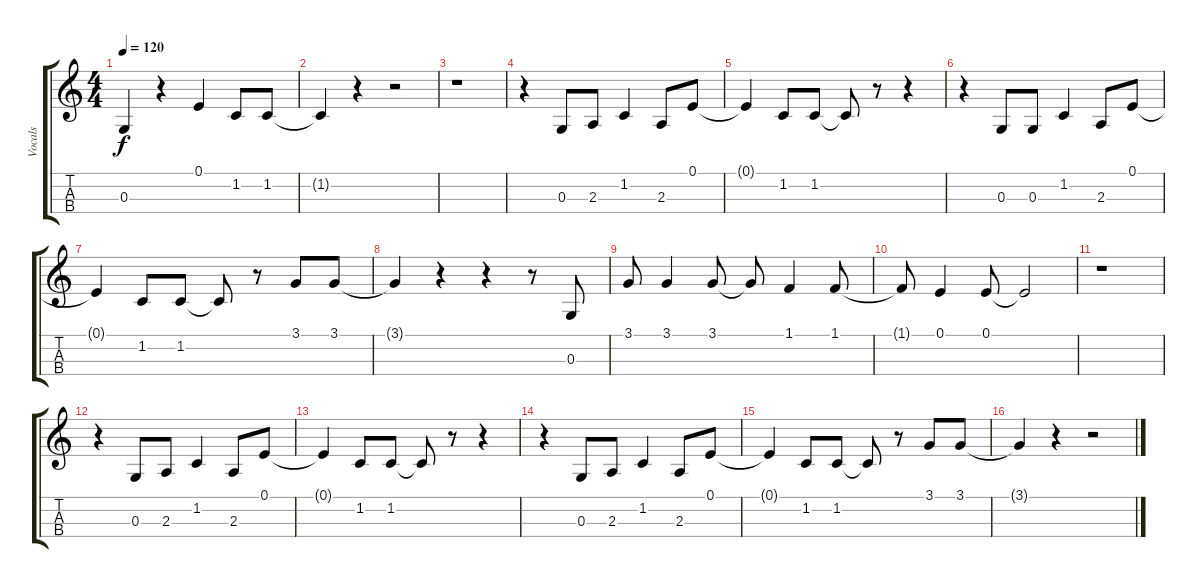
\track ("Vocals" "Vocals") {instrument tenorsax}
\staff {score tabs}
\tuning (E4 B3 G3 D3) {hide}
\ts (4 4)
\tempo 120
\clef g2
\ks c
0.3.4{dy f} r.4 0.1.4 1.2.8 1.2.8 |
1.2{t}.4 r.4 r.2 |
r.1 |
r.4 0.3.8 2.3.8 1.2.4 2.3.8 0.1.8 |
0.1{t}.4 1.2.8 1.2.8 1.2{t}.8 r.8 r.4 |
r.4 0.3.8 0.3.8 1.2.4 2.3.8 0.1.8 |
0.1{t}.4 1.2.8 1.2.8 1.2{t}.8 r.8 3.1.8 3.1.8 |
3.1{t}.4 r.4 r.4 r.8 0.3.8 |
3.1.8 3.1.4 3.1.8 3.1{t}.8 1.1.4 1.1.8 |
1.1{t}.8 0.1.4 0.1.8 0.1{t}.2 |
r.1 |
r.4 0.3.8 2.3.8 1.2.4 2.3.8 0.1.8 |
0.1{t}.4 1.2.8 1.2.8 1.2{t}.8 r.8 r.4 |
r.4 0.3.8 2.3.8 1.2.4 2.3.8 0.1.8 |
0.1{t}.4 1.2.8 1.2.8 1.2{t}.8 r.8 3.1.8 3.1.8 |
3.1{t}.4 r.4 r.2
